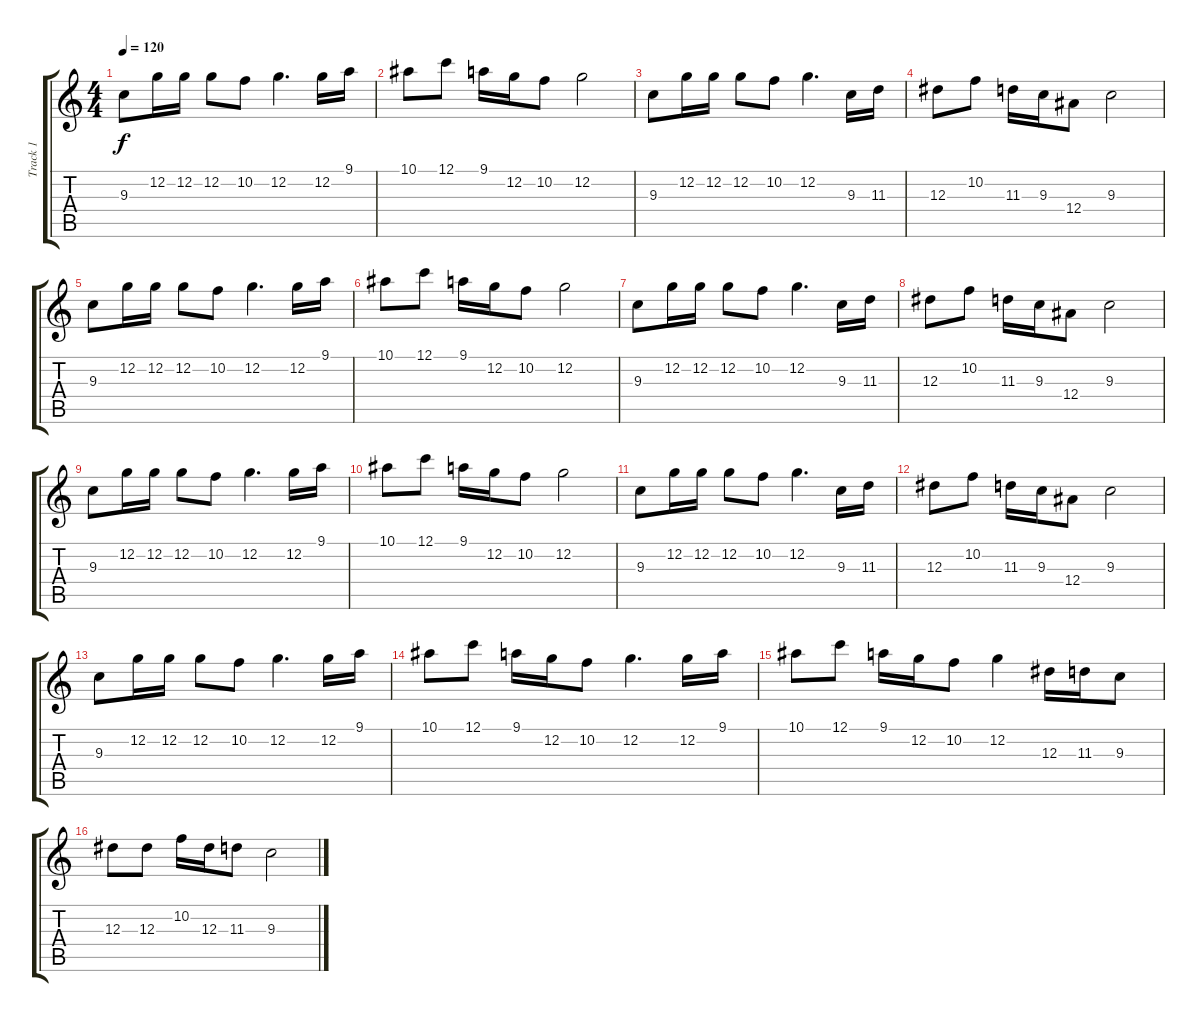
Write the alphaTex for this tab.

\track ("Track 1" "Track 1") {instrument distortionguitar}
\staff {score tabs}
\tuning (C4 G3 Eb3 Bb2 F2 C2) {hide}
\ts (4 4)
\tempo 120
\clef g2
\ks c
9.3.8{dy f} 12.2.16 12.2.16 12.2.8 10.2.8 12.2.4{d} 12.2.16 9.1.16 |
10.1.8 12.1.8 9.1.16 12.2.16 10.2.8 12.2.2 |
9.3.8 12.2.16 12.2.16 12.2.8 10.2.8 12.2.4{d} 9.3.16 11.3.16 |
12.3.8 10.2.8 11.3.16 9.3.16 12.4.8 9.3.2 |
9.3.8 12.2.16 12.2.16 12.2.8 10.2.8 12.2.4{d} 12.2.16 9.1.16 |
10.1.8 12.1.8 9.1.16 12.2.16 10.2.8 12.2.2 |
9.3.8 12.2.16 12.2.16 12.2.8 10.2.8 12.2.4{d} 9.3.16 11.3.16 |
12.3.8 10.2.8 11.3.16 9.3.16 12.4.8 9.3.2 |
9.3.8 12.2.16 12.2.16 12.2.8 10.2.8 12.2.4{d} 12.2.16 9.1.16 |
10.1.8 12.1.8 9.1.16 12.2.16 10.2.8 12.2.2 |
9.3.8 12.2.16 12.2.16 12.2.8 10.2.8 12.2.4{d} 9.3.16 11.3.16 |
12.3.8 10.2.8 11.3.16 9.3.16 12.4.8 9.3.2 |
9.3.8 12.2.16 12.2.16 12.2.8 10.2.8 12.2.4{d} 12.2.16 9.1.16 |
10.1.8 12.1.8 9.1.16 12.2.16 10.2.8 12.2.4{d} 12.2.16 9.1.16 |
10.1.8 12.1.8 9.1.16 12.2.16 10.2.8 12.2.4 12.3.16 11.3.16 9.3.8 |
12.3.8 12.3.8 10.2.16 12.3.16 11.3.8 9.3.2
